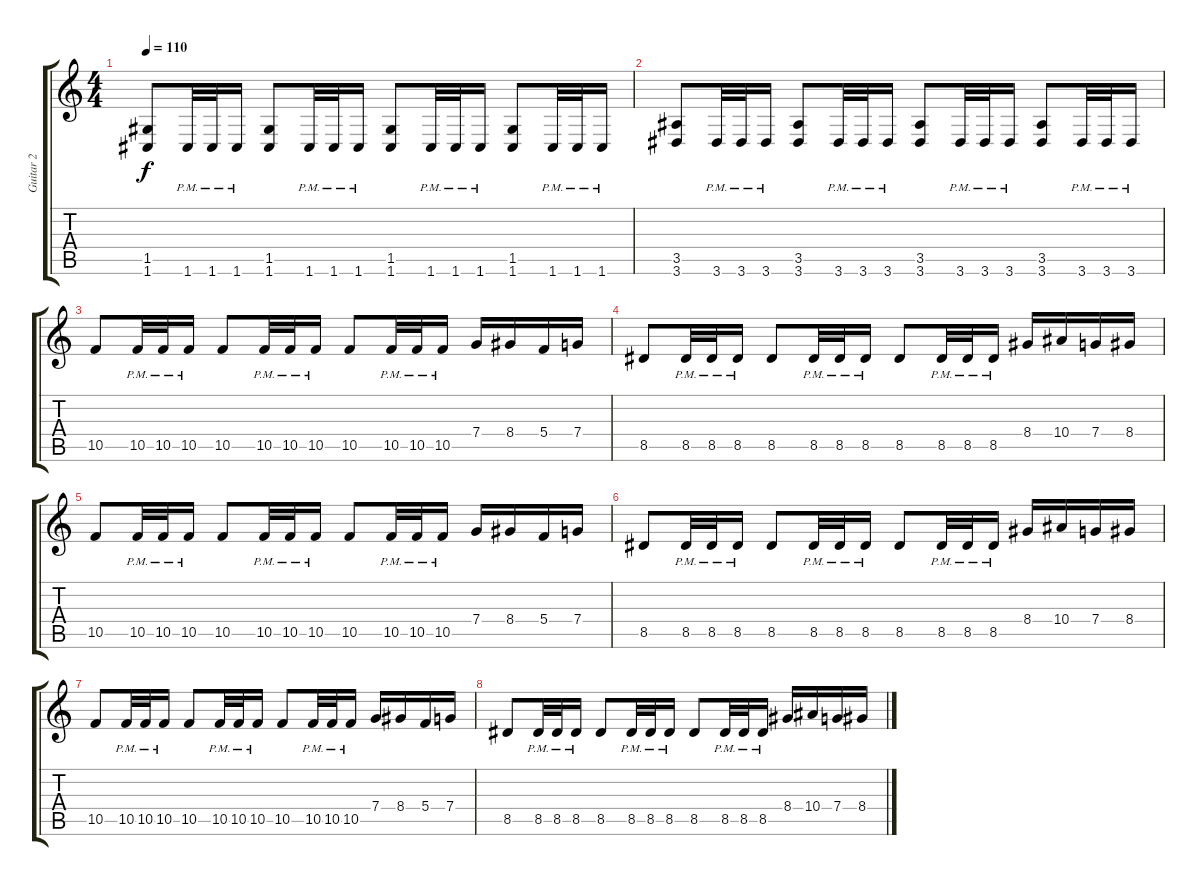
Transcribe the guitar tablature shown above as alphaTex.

\track ("Guitar 2" "Guitar 2") {instrument distortionguitar}
\staff {score tabs}
\tuning (D4 A3 F3 C3 G2 C2) {hide}
\ts (4 4)
\tempo 110
\clef g2
\ks c
(1.5 1.6).8{dy f} 1.6{pm}.32 1.6{pm}.32 1.6{pm}.16 (1.5 1.6).8 1.6{pm}.32 1.6{pm}.32 1.6{pm}.16 (1.5 1.6).8 1.6{pm}.32 1.6{pm}.32 1.6{pm}.16 (1.5 1.6).8 1.6{pm}.32 1.6{pm}.32 1.6{pm}.16 |
(3.5 3.6).8 3.6{pm}.32 3.6{pm}.32 3.6{pm}.16 (3.5 3.6).8 3.6{pm}.32 3.6{pm}.32 3.6{pm}.16 (3.5 3.6).8 3.6{pm}.32 3.6{pm}.32 3.6{pm}.16 (3.5 3.6).8 3.6{pm}.32 3.6{pm}.32 3.6{pm}.16 |
10.5.8 10.5{pm}.32 10.5{pm}.32 10.5{pm}.16 10.5.8 10.5{pm}.32 10.5{pm}.32 10.5{pm}.16 10.5.8 10.5{pm}.32 10.5{pm}.32 10.5{pm}.16 7.4.16 8.4.16 5.4.16 7.4.16 |
8.5.8 8.5{pm}.32 8.5{pm}.32 8.5{pm}.16 8.5.8 8.5{pm}.32 8.5{pm}.32 8.5{pm}.16 8.5.8 8.5{pm}.32 8.5{pm}.32 8.5{pm}.16 8.4.16 10.4.16 7.4.16 8.4.16 |
10.5.8 10.5{pm}.32 10.5{pm}.32 10.5{pm}.16 10.5.8 10.5{pm}.32 10.5{pm}.32 10.5{pm}.16 10.5.8 10.5{pm}.32 10.5{pm}.32 10.5{pm}.16 7.4.16 8.4.16 5.4.16 7.4.16 |
8.5.8 8.5{pm}.32 8.5{pm}.32 8.5{pm}.16 8.5.8 8.5{pm}.32 8.5{pm}.32 8.5{pm}.16 8.5.8 8.5{pm}.32 8.5{pm}.32 8.5{pm}.16 8.4.16 10.4.16 7.4.16 8.4.16 |
10.5.8 10.5{pm}.32 10.5{pm}.32 10.5{pm}.16 10.5.8 10.5{pm}.32 10.5{pm}.32 10.5{pm}.16 10.5.8 10.5{pm}.32 10.5{pm}.32 10.5{pm}.16 7.4.16 8.4.16 5.4.16 7.4.16 |
8.5.8 8.5{pm}.32 8.5{pm}.32 8.5{pm}.16 8.5.8 8.5{pm}.32 8.5{pm}.32 8.5{pm}.16 8.5.8 8.5{pm}.32 8.5{pm}.32 8.5{pm}.16 8.4.16 10.4.16 7.4.16 8.4.16
